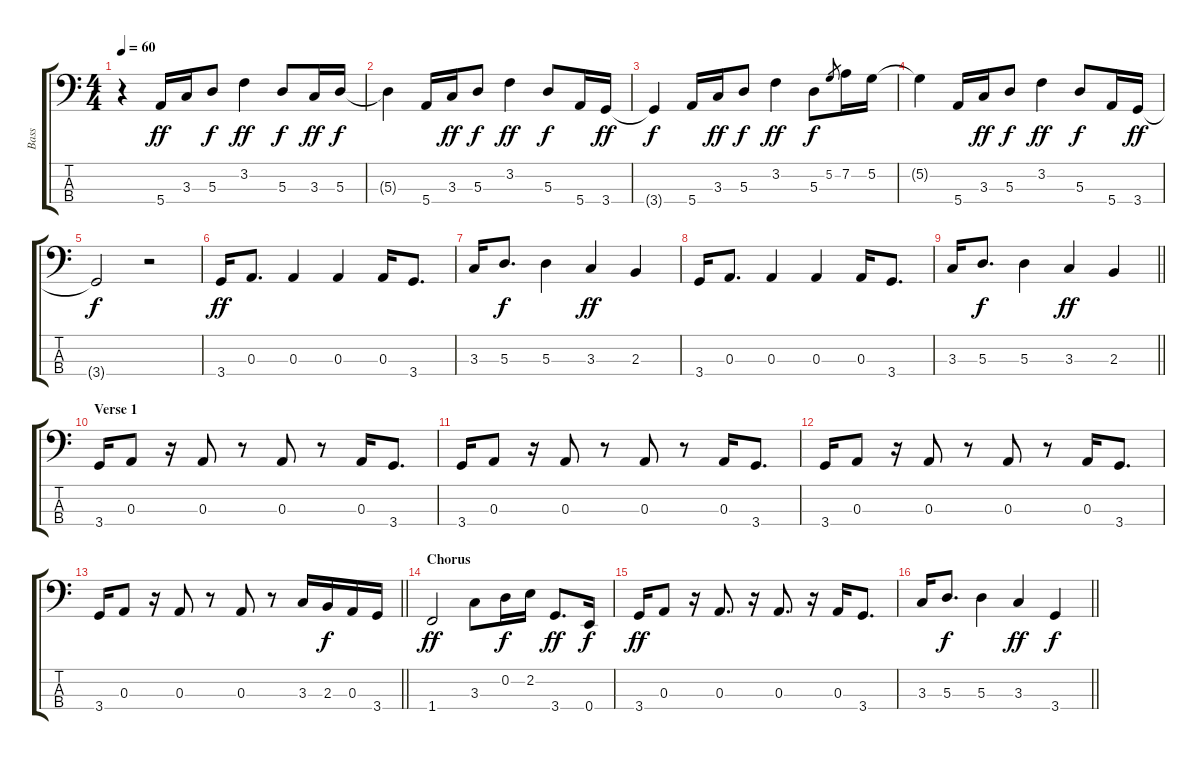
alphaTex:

\track ("Bass" "Bass") {instrument electricbasspick}
\staff {score tabs}
\tuning (G2 D2 A1 E1) {hide}
\ts (4 4)
\tempo 60
\clef f4
\ks aminor
r.4{dy ff instrument electricbasspick} 5.4.16 3.3.16 5.3.8{dy f} 3.2.4{dy ff} 5.3.8{dy f} 3.3.16{dy ff} 5.3.16{dy f} |
5.3{t}.4 5.4.16 3.3.16{dy ff} 5.3.8{dy f} 3.2.4{dy ff} 5.3.8{dy f} 5.4.16 3.4.16{dy ff} |
3.4{t}.4{dy f} 5.4.16 3.3.16{dy ff} 5.3.8{dy f} 3.2.4{dy ff} 5.3.8{dy f} 5.2.8{gr} 7.2.16 5.2.16 |
5.2{t}.4 5.4.16 3.3.16{dy ff} 5.3.8{dy f} 3.2.4{dy ff} 5.3.8{dy f} 5.4.16 3.4.16{dy ff} |
3.4{t}.2{dy f} r.2 |
3.4.16{dy ff} 0.3.8{d} 0.3.4 0.3.4 0.3.16 3.4.8{d} |
3.3.16 5.3.8{d dy f} 5.3.4 3.3.4{dy ff} 2.3.4 |
3.4.16 0.3.8{d} 0.3.4 0.3.4 0.3.16 3.4.8{d} |
\barLineRight lightlight
3.3.16 5.3.8{d dy f} 5.3.4 3.3.4{dy ff} 2.3.4 |
\section ("" "Verse 1")
3.4.16 0.3.8 r.16 0.3.8 r.8 0.3.8 r.8 0.3.16 3.4.8{d} |
3.4.16 0.3.8 r.16 0.3.8 r.8 0.3.8 r.8 0.3.16 3.4.8{d} |
3.4.16 0.3.8 r.16 0.3.8 r.8 0.3.8 r.8 0.3.16 3.4.8{d} |
\barLineRight lightlight
3.4.16 0.3.8 r.16 0.3.8 r.8 0.3.8 r.8 3.3.16 2.3.16{dy f} 0.3.16 3.4.16 |
\section ("" "Chorus")
1.4.2{dy ff} 3.3.8 0.2.16{dy f} 2.2.16 3.4.8{d dy ff} 0.4.16{dy f} |
3.4.16{dy ff} 0.3.8 r.16 0.3.8{d} r.16 0.3.8{d} r.16 0.3.16 3.4.8{d} |
\barLineRight lightlight
3.3.16 5.3.8{d dy f} 5.3.4 3.3.4{dy ff} 3.4.4{dy f}
